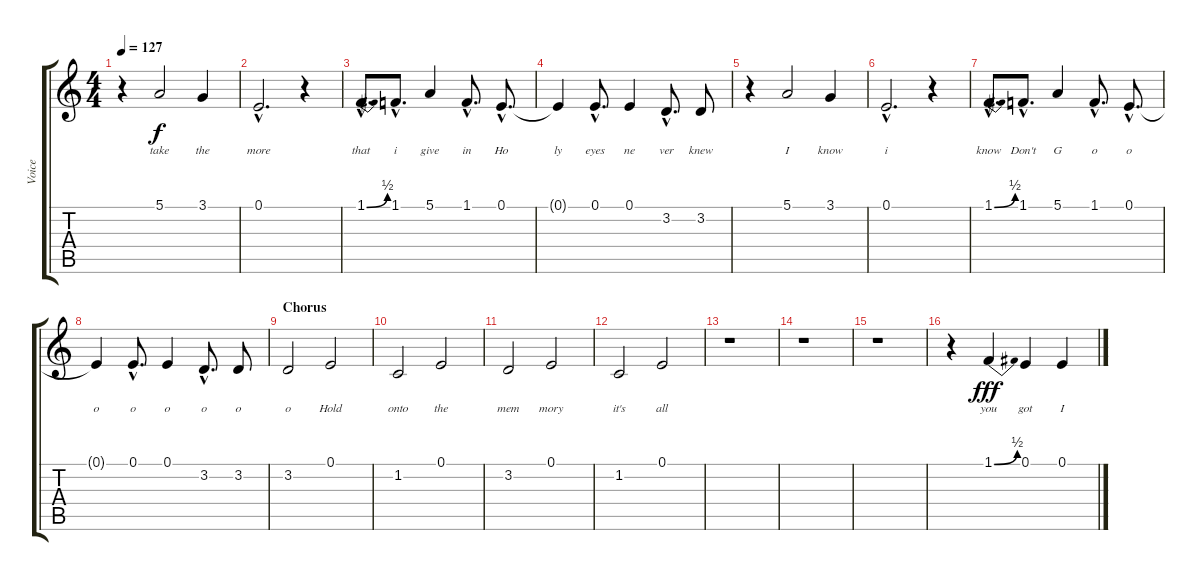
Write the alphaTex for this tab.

\track ("Voice" "Voice") {instrument lead2sawtooth}
\staff {score tabs}
\tuning (E4 B3 G3 D3 A2 E2) {hide}
\ts (4 4)
\tempo 127
\clef g2
\ks c
r.4{dy f} 5.1.2{lyrics (0 "take") lyrics (1 "") lyrics (2 "") lyrics (3 "") lyrics (4 "")} 3.1.4{lyrics (0 "the") lyrics (1 "") lyrics (2 "") lyrics (3 "") lyrics (4 "")} |
0.1{hac}.2{d lyrics (0 "more") lyrics (1 "") lyrics (2 "") lyrics (3 "") lyrics (4 "")} r.4 |
1.1{be (bend 0 0 60 2) hac}.8{d lyrics (0 "that") lyrics (1 "") lyrics (2 "") lyrics (3 "") lyrics (4 "")} 1.1{hac}.8{d lyrics (0 "i") lyrics (1 "") lyrics (2 "") lyrics (3 "") lyrics (4 "")} 5.1.4{lyrics (0 "give") lyrics (1 "") lyrics (2 "") lyrics (3 "") lyrics (4 "")} 1.1{hac}.8{d lyrics (0 "in") lyrics (1 "") lyrics (2 "") lyrics (3 "") lyrics (4 "")} 0.1{hac}.8{d lyrics (0 "Ho") lyrics (1 "") lyrics (2 "") lyrics (3 "") lyrics (4 "")} |
0.1{t}.4{lyrics (0 "ly") lyrics (1 "") lyrics (2 "") lyrics (3 "") lyrics (4 "")} 0.1{hac}.8{d lyrics (0 "eyes") lyrics (1 "") lyrics (2 "") lyrics (3 "") lyrics (4 "")} 0.1.4{lyrics (0 "ne") lyrics (1 "") lyrics (2 "") lyrics (3 "") lyrics (4 "")} 3.2{hac}.8{d lyrics (0 "ver") lyrics (1 "") lyrics (2 "") lyrics (3 "") lyrics (4 "")} 3.2.8{lyrics (0 "knew") lyrics (1 "") lyrics (2 "") lyrics (3 "") lyrics (4 "")} |
r.4 5.1.2{lyrics (0 "I") lyrics (1 "") lyrics (2 "") lyrics (3 "") lyrics (4 "")} 3.1.4{lyrics (0 "know") lyrics (1 "") lyrics (2 "") lyrics (3 "") lyrics (4 "")} |
0.1{hac}.2{d lyrics (0 "i") lyrics (1 "") lyrics (2 "") lyrics (3 "") lyrics (4 "")} r.4 |
1.1{be (bend 0 0 60 2) hac}.8{d lyrics (0 "know") lyrics (1 "") lyrics (2 "") lyrics (3 "") lyrics (4 "")} 1.1{hac}.8{d lyrics (0 "Don't") lyrics (1 "") lyrics (2 "") lyrics (3 "") lyrics (4 "")} 5.1.4{lyrics (0 "G") lyrics (1 "") lyrics (2 "") lyrics (3 "") lyrics (4 "")} 1.1{hac}.8{d lyrics (0 "o") lyrics (1 "") lyrics (2 "") lyrics (3 "") lyrics (4 "")} 0.1{hac}.8{d lyrics (0 "o") lyrics (1 "") lyrics (2 "") lyrics (3 "") lyrics (4 "")} |
0.1{t}.4{lyrics (0 "o") lyrics (1 "") lyrics (2 "") lyrics (3 "") lyrics (4 "")} 0.1{hac}.8{d lyrics (0 "o") lyrics (1 "") lyrics (2 "") lyrics (3 "") lyrics (4 "")} 0.1.4{lyrics (0 "o") lyrics (1 "") lyrics (2 "") lyrics (3 "") lyrics (4 "")} 3.2{hac}.8{d lyrics (0 "o") lyrics (1 "") lyrics (2 "") lyrics (3 "") lyrics (4 "")} 3.2.8{lyrics (0 "o") lyrics (1 "") lyrics (2 "") lyrics (3 "") lyrics (4 "")} |
\section ("" "Chorus")
3.2.2{lyrics (0 "o") lyrics (1 "") lyrics (2 "") lyrics (3 "") lyrics (4 "")} 0.1.2{lyrics (0 "Hold") lyrics (1 "") lyrics (2 "") lyrics (3 "") lyrics (4 "")} |
1.2.2{lyrics (0 "onto") lyrics (1 "") lyrics (2 "") lyrics (3 "") lyrics (4 "")} 0.1.2{lyrics (0 "the") lyrics (1 "") lyrics (2 "") lyrics (3 "") lyrics (4 "")} |
3.2.2{lyrics (0 "mem") lyrics (1 "") lyrics (2 "") lyrics (3 "") lyrics (4 "")} 0.1.2{lyrics (0 "mory") lyrics (1 "") lyrics (2 "") lyrics (3 "") lyrics (4 "")} |
1.2.2{lyrics (0 "it's") lyrics (1 "") lyrics (2 "") lyrics (3 "") lyrics (4 "")} 0.1.2{lyrics (0 "all") lyrics (1 "") lyrics (2 "") lyrics (3 "") lyrics (4 "")} |
r.1 |
r.1 |
r.1 |
r.4 1.1{be (bend 0 0 60 2)}.4{lyrics (0 "you") lyrics (1 "") lyrics (2 "") lyrics (3 "") lyrics (4 "") dy fff} 0.1.4{lyrics (0 "got") lyrics (1 "") lyrics (2 "") lyrics (3 "") lyrics (4 "")} 0.1.4{lyrics (0 "I") lyrics (1 "") lyrics (2 "") lyrics (3 "") lyrics (4 "")}
